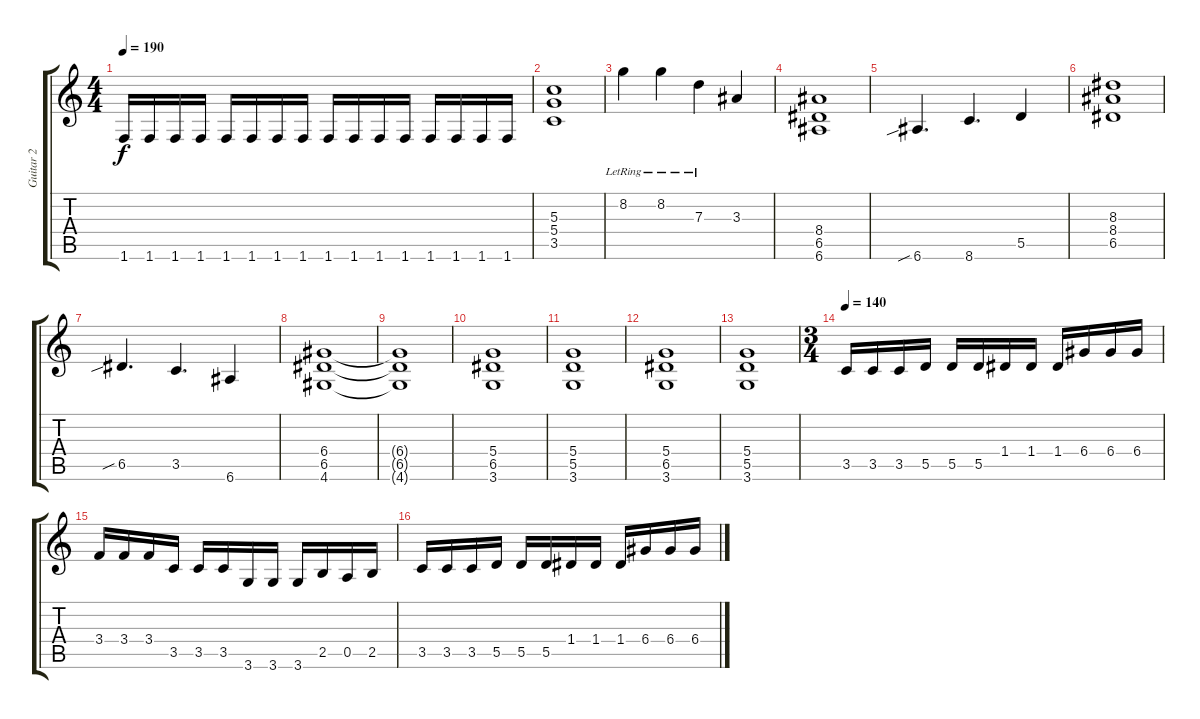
\track ("Guitar 2" "Guitar 2") {instrument distortionguitar}
\staff {score tabs}
\tuning (E4 B3 G3 D3 A2 E2) {hide}
\ts (4 4)
\tempo 190
\clef g2
\ks c
1.6.16{dy f} 1.6.16 1.6.16 1.6.16 1.6.16 1.6.16 1.6.16 1.6.16 1.6.16 1.6.16 1.6.16 1.6.16 1.6.16 1.6.16 1.6.16 1.6.16 |
(5.3 5.4 3.5).1 |
8.2{lr}.4 8.2{lr}.4 7.3{lr}.4 3.3.4 |
(8.4 6.5 6.6).1 |
6.6{sib}.4{d} 8.6.4{d} 5.5.4 |
(8.3 8.4 6.5).1 |
6.5{sib}.4{d} 3.5.4{d} 6.6.4 |
(6.4 6.5 4.6).1 |
(6.4{t} 6.5{t} 4.6{t}).1 |
(5.4 6.5 3.6).1 |
(5.4 5.5 3.6).1 |
(5.4 6.5 3.6).1 |
(5.4 5.5 3.6).1 |
\ts (3 4)
\tempo 140
3.5.16 3.5.16 3.5.16 5.5.16 5.5.16 5.5.16 1.4.16 1.4.16 1.4.16 6.4.16 6.4.16 6.4.16 |
3.4.16 3.4.16 3.4.16 3.5.16 3.5.16 3.5.16 3.6.16 3.6.16 3.6.16 2.5.16 0.5.16 2.5.16 |
3.5.16 3.5.16 3.5.16 5.5.16 5.5.16 5.5.16 1.4.16 1.4.16 1.4.16 6.4.16 6.4.16 6.4.16
